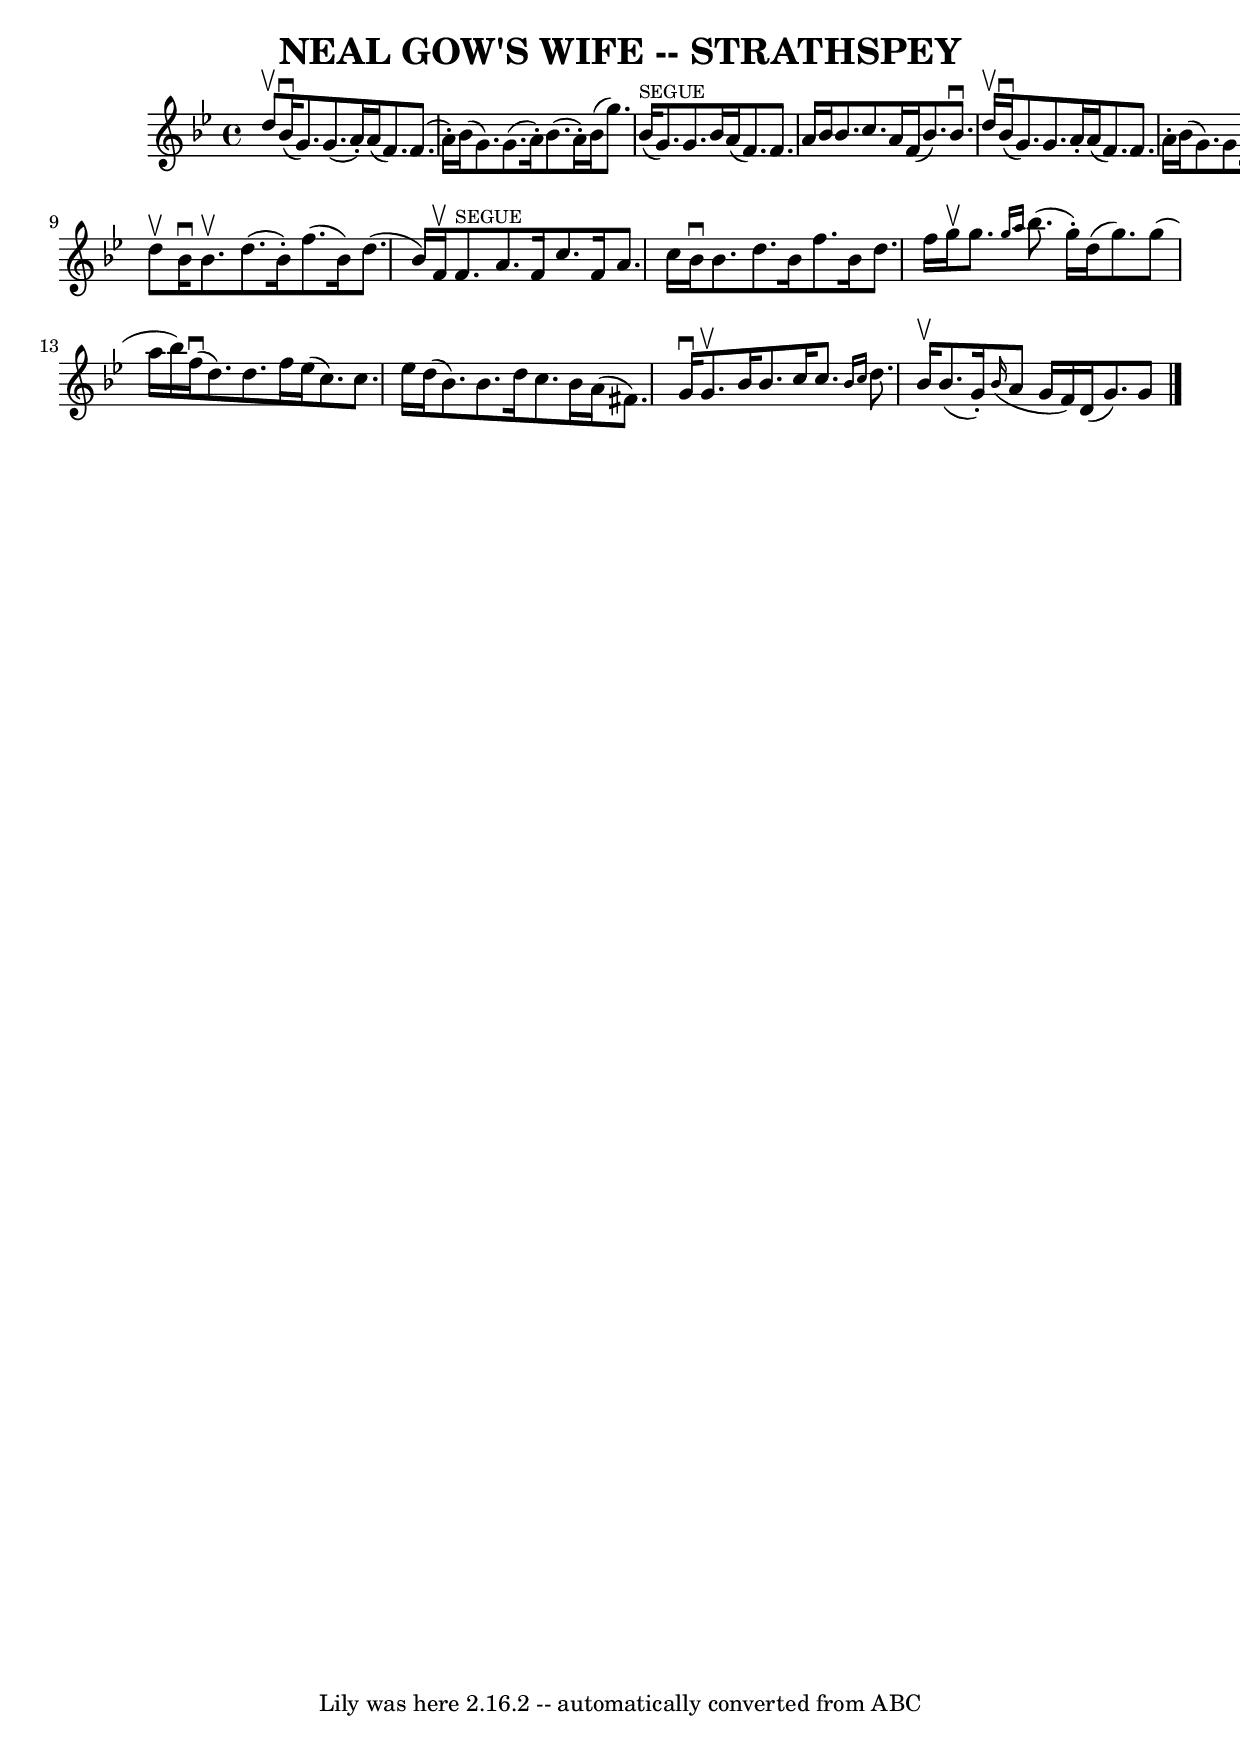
\version "2.16.2"
\include "Mammoth.ily"
\header {
  %% book = "Ryan's Mammoth Collection of Fiddle Tunes"
  crossRefNumber = "1"
  footnotes = ""
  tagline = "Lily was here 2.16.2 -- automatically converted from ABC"
  title = "NEAL GOW'S WIFE -- STRATHSPEY"

}
voicedefault =  {


  \override Staff.TimeSignature #'style = #'C
  \time 4/4 
  \key g \minor
  d''8^\upbow       |
  bes'16 (^\downbow   
  g'8.) g'8. (a'16-.) a'16 (f'8.) f'8. (a'16-.)   
  |
  bes'16 (g'8.) g'8. (a'16-.) bes'8. (a'16-.)   
  bes'16 (g''8.)       |
  bes'16^\segue(g'8.) g'8.    
  bes'16 a'16 (f'8.) f'8. a'16    |
  bes'16 bes'8.    
  c''8. a'16 f'16 (bes'8.) bes'8.^\downbow d''16^\upbow   
  |
  |
  bes'16 (^\downbow g'8.) g'8. a'16-. a'16 
  (f'8.) f'8. a'16-.   |
  bes'16 (g'8.) g'8. a'16-. bes'8. a'16-. bes'16 (g''8.)       |
  bes'16 (g'8.) g'8. bes'16 a'16 (f'8.) f'8. a'16    |
  bes'16    
  bes'8. c''8. a'16 f'16 (bes'8.) bes'8    \bar "|." d''8^\upbow       |
  bes'16^\downbow bes'8.^\upbow d''8. (bes'16-.) f''8. (bes'16) d''8. (bes'16)   |
  f'16^\upbow   
  f'8.^\segue a'8. f'16 c''8. f'16 a'8. c''16        |
  
  bes'16^\downbow bes'8. d''8. bes'16 f''8. bes'16 d''8.    
  f''16    |
  g''16^\upbow g''8.  \grace { g''16 a''16  
			     }   
  bes''8. (g''16-.) d''16 (g''8.) g''8 (a''16 bes''16)   
  |
  |
  f''16 (^\downbow d''8.) d''8. f''16    
  ees''16 (c''8.) c''8. ees''16    |
  d''16 (bes'8.)   
  bes'8. d''16 c''8. bes'16 a'16 (fis'8.)       |
  g'16^\downbow g'8.^\upbow bes'16 bes'8. c''16 c''8.  \grace {    
    bes'16 c''16  
  } d''8. bes'16^\upbow   |
  bes'8. (g'16-.) 
  \grace { bes'16 (
	 } a'8 g'16 f'16) d'16 (g'8.) g'8    
  \bar "|."   

}

\score{
  <<

    \context Staff="default"
    {
      \voicedefault 
      
    }

  >>
  \layout {
    
  }
  \midi {
  }

}
